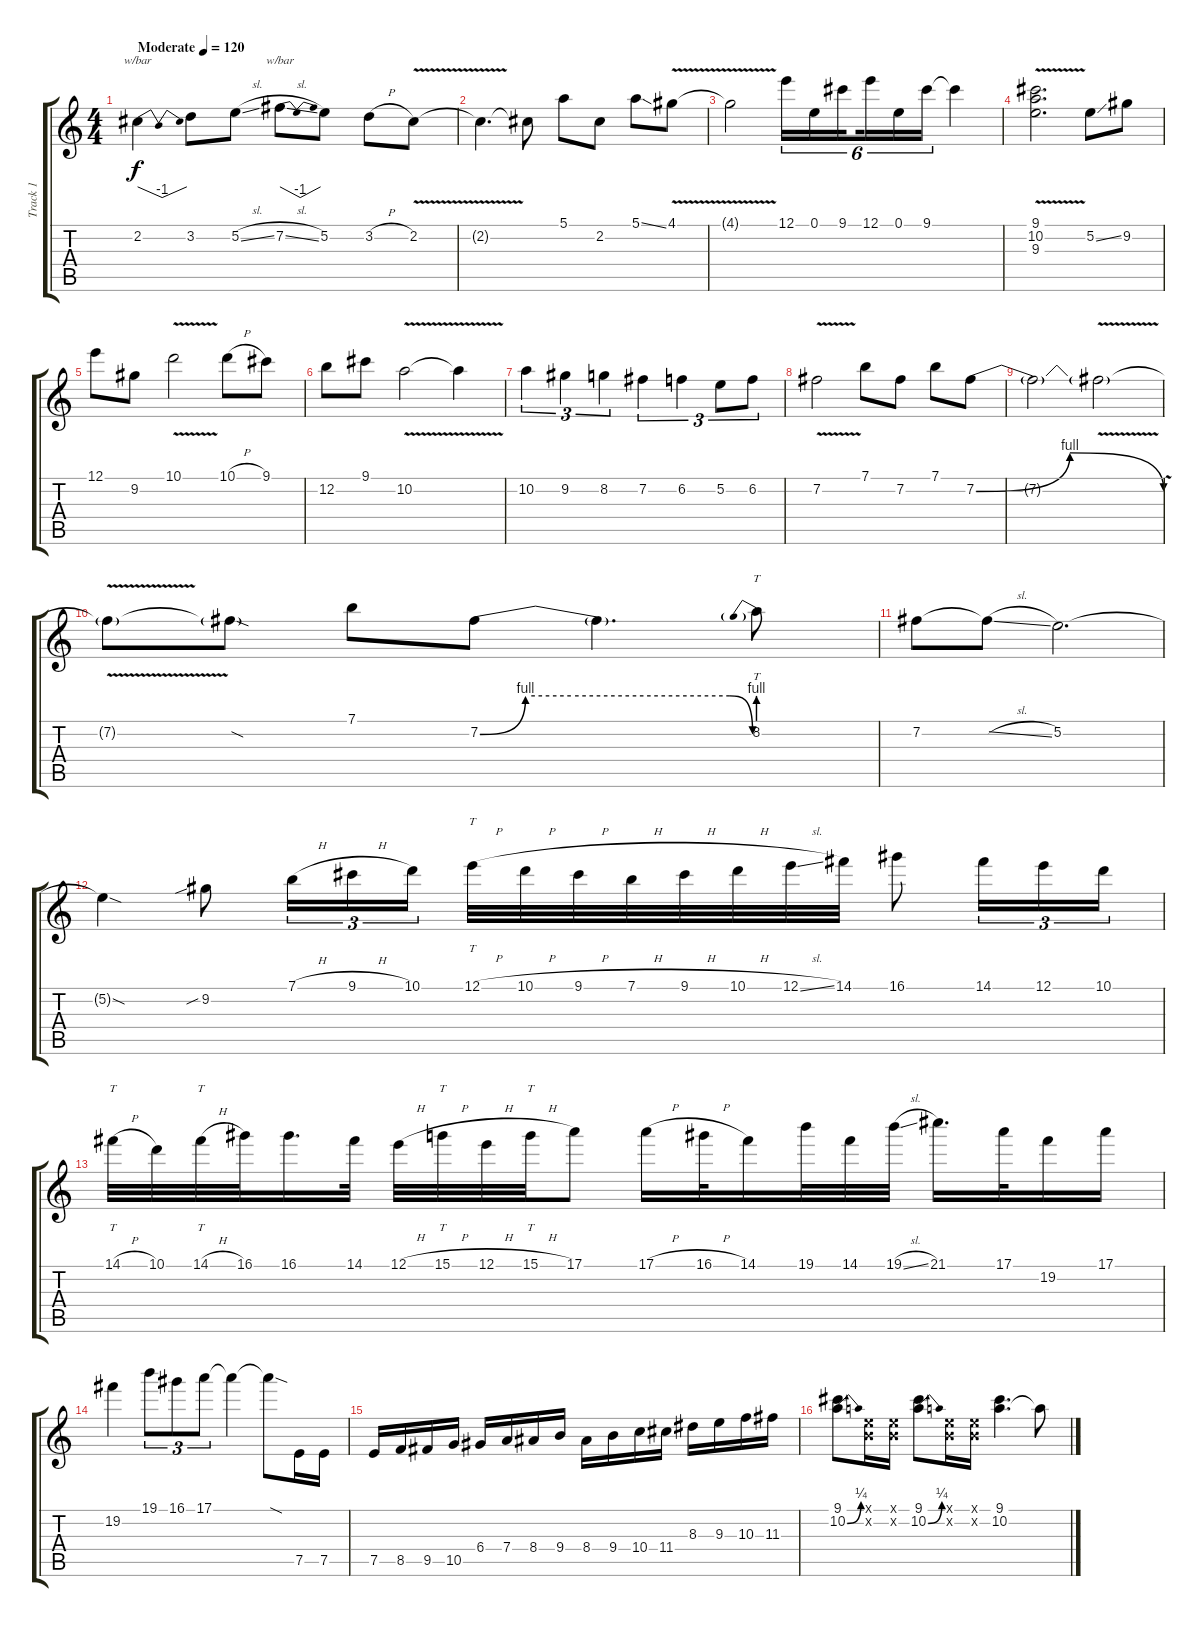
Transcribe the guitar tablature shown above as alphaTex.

\track ("Track 1" "Track 1") {instrument overdrivenguitar}
\staff {score tabs}
\tuning (E4 B3 G3 D3 A2 E2) {hide}
\ts (4 4)
\tempo (120 "Moderate")
\clef g2
\ks c
2.2.4{tbe (dip default 0 0 30 -4 60 0) dy f instrument overdrivenguitar} 3.2.8 5.2{sl}.8 7.2{sl}.8{tbe (dip default 0 0 30 -4 60 0)} 5.2.8 3.2{h}.8 2.2{v}.8 |
2.2{t}.4{d} 2.2{t}.8 5.1.8 2.2.8 5.1{ss}.8 4.1{v}.8 |
4.1{t}.2 12.1.16{tu (6 4)} 0.1.16{tu (6 4)} 9.1.16{tu (6 4) beam splitsecondary} 12.1.16{tu (6 4)} 0.1.16{tu (6 4)} 9.1.16{tu (6 4)} 9.1{t}.4 |
(9.1{v} 10.2 9.3).2{d} 5.2{ss}.8 9.2.8 |
12.1.8 9.2.8 10.1{v}.2 10.1{h}.8 9.1.8 |
12.2.8 9.1.8 10.2{v}.2 10.2{t}.4 |
10.2.4{tu (3 2)} 9.2.4{tu (3 2)} 8.2.4{tu (3 2)} 7.2.4{tu (3 2)} 6.2.4{tu (3 2)} 5.2.8{tu (3 2)} 6.2.8{tu (3 2)} |
7.2{v}.2 7.1.8 7.2.8 7.1.8 7.2{be (bendrelease 0 0 10 4 50 4 60 0)}.8 |
7.2{t}.2 7.2{v t}.2 |
7.2{t}.8 7.2{sod t}.8 7.1.8 7.2{be (custom 0 0 10 4 20 4 55 4 60 0)}.8 7.2{t}.4{d} 8.2{be (prebend 0 4 60 4)}.8{tt} |
7.2.8 7.2{sl t}.8 5.2.2{d} |
5.2{sod t}.4 9.2{sib}.8 7.1{h}.16{tu (3 2)} 9.1{h}.16{tu (3 2)} 10.1.16{tu (3 2)} 12.1{h}.32{tt} 10.1{h}.32 9.1{h}.32 7.1{h}.32 9.1{h}.32 10.1{h}.32 12.1{sl}.32 14.1.32 16.1.8 14.1.16{tu (3 2)} 12.1.16{tu (3 2)} 10.1.16{tu (3 2)} |
14.1{h}.32{tt} 10.1.32 14.1{h}.32{tt} 16.1.32 16.1.16{d} 14.1.32 12.1{h}.32 15.1{h}.32{tt} 12.1{h}.32 15.1{h}.32{tt} 17.1.8 17.1{h}.16 16.1{h}.32 14.1.16 19.1.32 14.1.32 19.1{sl}.32 21.1.16{d} 17.1.32 19.2.16 17.1.16 |
19.2.4 19.1.8{tu (3 2)} 16.1.8{tu (3 2)} 17.1.8{tu (3 2)} 17.1{t}.4 17.1{sod t}.8 7.5.16 7.5.16 |
7.5.16 8.5.16 9.5.16 10.5.16 6.4.16 7.4.16 8.4.16 9.4.16 8.4.16 9.4.16 10.4.16 11.4.16 8.3.16 9.3.16 10.3.16 11.3.16 |
(9.1 10.2{be (bend 0 0 60 1)}).8 (0.1{x} 0.2{x}).16 (0.1{x} 0.2{x}).16 (9.1 10.2{be (bend 0 0 60 1)}).8 (0.1{x} 0.2{x}).16 (0.1{x} 0.2{x}).16 (9.1 10.2).4{d} 10.2{t}.8
